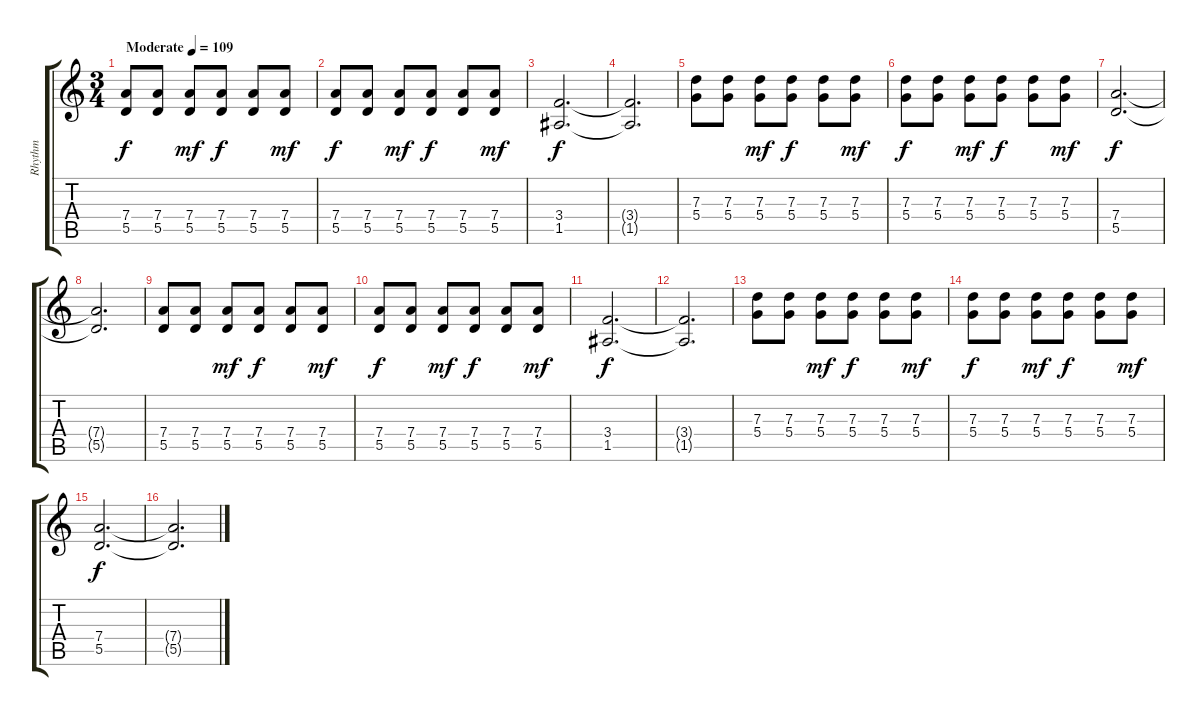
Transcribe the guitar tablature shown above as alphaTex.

\track ("Rhythm" "Rhythm") {instrument distortionguitar}
\staff {score tabs}
\tuning (E4 B3 G3 D3 A2 E2) {hide}
\ts (3 4)
\tempo (109 "Moderate")
\clef g2
\ks c
(7.4 5.5).8{dy f instrument distortionguitar} (7.4 5.5).8 (7.4 5.5).8{dy mf} (7.4 5.5).8{dy f} (7.4 5.5).8 (7.4 5.5).8{dy mf} |
(7.4 5.5).8{dy f} (7.4 5.5).8 (7.4 5.5).8{dy mf} (7.4 5.5).8{dy f} (7.4 5.5).8 (7.4 5.5).8{dy mf} |
(3.4 1.5).2{d dy f} |
(3.4{t} 1.5{t}).2{d} |
(7.3 5.4).8 (7.3 5.4).8 (7.3 5.4).8{dy mf} (7.3 5.4).8{dy f} (7.3 5.4).8 (7.3 5.4).8{dy mf} |
(7.3 5.4).8{dy f} (7.3 5.4).8 (7.3 5.4).8{dy mf} (7.3 5.4).8{dy f} (7.3 5.4).8 (7.3 5.4).8{dy mf} |
(7.4 5.5).2{d dy f} |
(7.4{t} 5.5{t}).2{d} |
(7.4 5.5).8{volume 9} (7.4 5.5).8 (7.4 5.5).8{dy mf} (7.4 5.5).8{dy f} (7.4 5.5).8 (7.4 5.5).8{dy mf} |
(7.4 5.5).8{dy f} (7.4 5.5).8 (7.4 5.5).8{dy mf} (7.4 5.5).8{dy f} (7.4 5.5).8 (7.4 5.5).8{dy mf} |
(3.4 1.5).2{d dy f} |
(3.4{t} 1.5{t}).2{d} |
(7.3 5.4).8 (7.3 5.4).8 (7.3 5.4).8{dy mf} (7.3 5.4).8{dy f} (7.3 5.4).8 (7.3 5.4).8{dy mf} |
(7.3 5.4).8{dy f} (7.3 5.4).8 (7.3 5.4).8{dy mf} (7.3 5.4).8{dy f} (7.3 5.4).8 (7.3 5.4).8{dy mf} |
(7.4 5.5).2{d dy f} |
(7.4{t} 5.5{t}).2{d}
